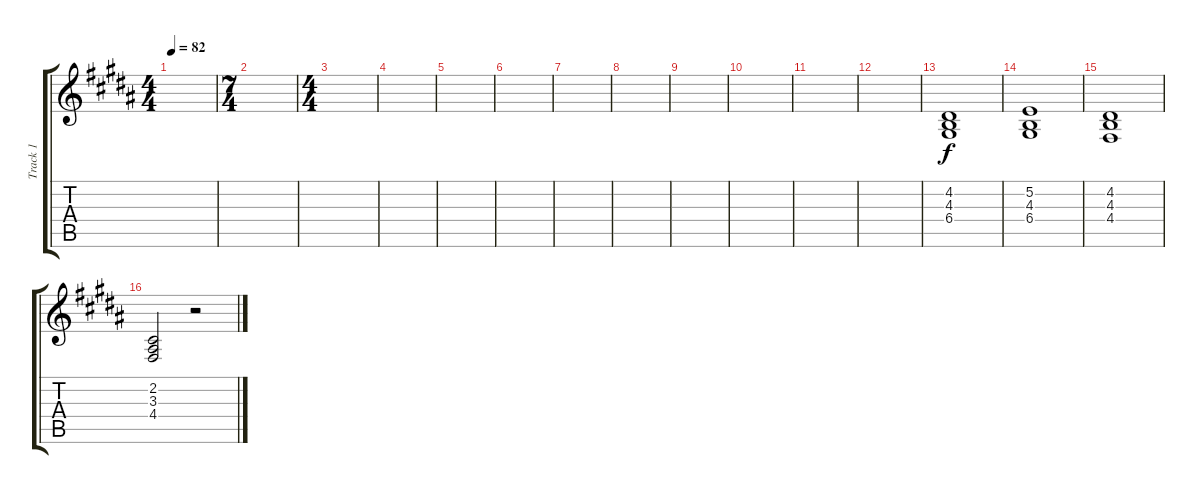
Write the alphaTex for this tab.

\track ("Track 1" "Track 1") {instrument stringensemble1}
\staff {score tabs}
\tuning (E4 B3 G3 D3 A2 E2) {hide}
\ts (4 4)
\tempo 82
\clef g2
\ks b
|
\ts (7 4)
|
\ts (4 4)
|
|
|
|
|
|
|
|
|
|
(4.2 4.3 6.4).1{volume 10 instrument acousticgrandpiano} |
(5.2 4.3 6.4).1 |
(4.2 4.3 4.4).1 |
(2.2 3.3 4.4).2 r.2
